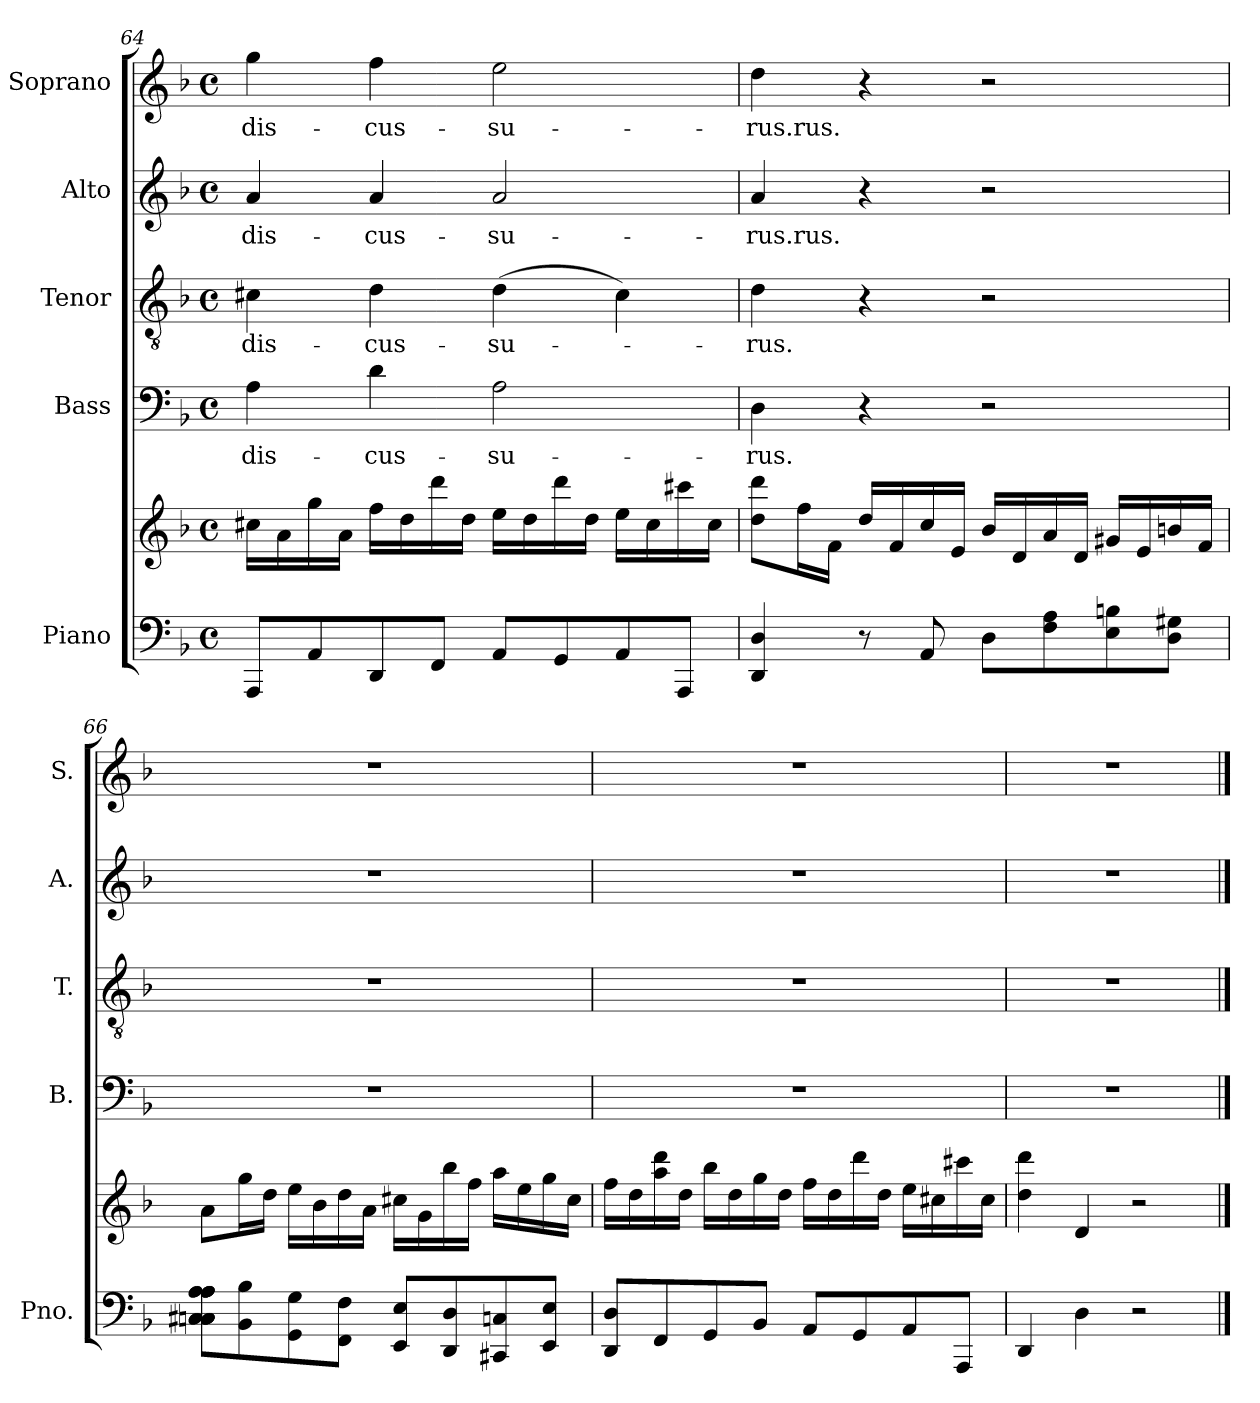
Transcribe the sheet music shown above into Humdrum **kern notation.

**kern	**kern	**kern	**text	**kern	**text	**kern	**text	**kern	**text
*part5	*part5	*part4	*part4	*part3	*part3	*part2	*part2	*part1	*part1
*staff6	*staff5	*staff4	*staff4	*staff3	*staff3	*staff2	*staff2	*staff1	*staff1
*I"Piano	*	*I"Bass	*	*I"Tenor	*	*I"Alto	*	*I"Soprano	*
*I'Pno.	*	*I'B.	*	*I'T.	*	*I'A.	*	*I'S.	*
*clefF4	*clefG2	*clefF4	*	*clefGv2	*	*clefG2	*	*clefG2	*
*k[b-]	*k[b-]	*k[b-]	*	*k[b-]	*	*k[b-]	*	*k[b-]	*
*F:	*F:	*F:	*	*F:	*	*F:	*	*F:	*
*M4/4	*M4/4	*M4/4	*	*M4/4	*	*M4/4	*	*M4/4	*
*met(c)	*met(c)	*met(c)	*	*met(c)	*	*met(c)	*	*met(c)	*
=64	=64	=64	=64	=64	=64	=64	=64	=64	=64
!	!	!	!LO:LY:b	!	!LO:LY:b	!	!LO:LY:b	!	!LO:LY:b
8AAA/L	16cc#X\LL	4A\	dis-	4c#X\	dis-	4a/	dis-	4gg\	dis-
.	16a\	.	.	.	.	.	.	.	.
8AA/	16gg\	.	.	.	.	.	.	.	.
.	16a\JJ	.	.	.	.	.	.	.	.
!	!	!	!LO:LY:b	!	!LO:LY:b	!	!LO:LY:b	!	!LO:LY:b
8DD/	16ff\LL	4d\	-cus-	4d\	-cus-	4a/	-cus-	4ff\	-cus-
.	16dd\	.	.	.	.	.	.	.	.
8FF/J	16ddd\	.	.	.	.	.	.	.	.
.	16dd\JJ	.	.	.	.	.	.	.	.
!	!	!	!LO:LY:b	!	!LO:LY:b	!	!LO:LY:b	!	!LO:LY:b
8AA/L	16ee\LL	2A\	-su-	(>4d\	-su-	2a/	-su-	2ee\	-su-
.	16dd\	.	.	.	.	.	.	.	.
8GG/	16ddd\	.	.	.	.	.	.	.	.
.	16dd\JJ	.	.	.	.	.	.	.	.
8AA/	16ee\LL	.	.	4c#\)	.	.	.	.	.
.	16cc#\	.	.	.	.	.	.	.	.
8AAA/J	16ccc#X\	.	.	.	.	.	.	.	.
.	16cc#\JJ	.	.	.	.	.	.	.	.
=65	=65	=65	=65	=65	=65	=65	=65	=65	=65
!	!	!	!LO:LY:b	!	!LO:LY:b	!	!LO:LY:b	!	!LO:LY:b
4DD/ 4D/	8dd\ 8ddd\L	4D\	-rus.	4d\	-rus.	4a/	-rus.rus.	4dd\	-rus.rus.
.	16ff\L	.	.	.	.	.	.	.	.
.	16f\JJ	.	.	.	.	.	.	.	.
8r	16dd/LL	4r	.	4r	.	4r	.	4r	.
.	16f/	.	.	.	.	.	.	.	.
8AA/	16cc/	.	.	.	.	.	.	.	.
.	16e/JJ	.	.	.	.	.	.	.	.
8D\L	16b-/LL	2r	.	2r	.	2r	.	2r	.
.	16d/	.	.	.	.	.	.	.	.
8F\ 8A\	16a/	.	.	.	.	.	.	.	.
.	16d/JJ	.	.	.	.	.	.	.	.
8E\ 8Bn\	16g#X/LL	.	.	.	.	.	.	.	.
.	16e/	.	.	.	.	.	.	.	.
8D\ 8G#X\J	16bn/	.	.	.	.	.	.	.	.
.	16f/JJ	.	.	.	.	.	.	.	.
!!LO:LB:g=z
=66	=66	=66	=66	=66	=66	=66	=66	=66	=66
8Cn\ 8C\ 8C\ 8C\ 8C#X\ 8A\ 8A\ 8A\ 8A\ 8A\L	8a\L	1r	.	1r	.	1r	.	1r	.
8BB-\ 8B-\	16gg\L	.	.	.	.	.	.	.	.
.	16dd\JJ	.	.	.	.	.	.	.	.
8GG\ 8G\	16ee\LL	.	.	.	.	.	.	.	.
.	16b-\	.	.	.	.	.	.	.	.
8FF\ 8F\J	16dd\	.	.	.	.	.	.	.	.
.	16a\JJ	.	.	.	.	.	.	.	.
8EE/ 8E/L	16cc#X\LL	.	.	.	.	.	.	.	.
.	16g\	.	.	.	.	.	.	.	.
8DD/ 8D/	16bb-\	.	.	.	.	.	.	.	.
.	16ff\JJ	.	.	.	.	.	.	.	.
8CC#X/ 8Cn/	16aa\LL	.	.	.	.	.	.	.	.
.	16ee\	.	.	.	.	.	.	.	.
8EE/ 8E/J	16gg\	.	.	.	.	.	.	.	.
.	16cc#\JJ	.	.	.	.	.	.	.	.
=67	=67	=67	=67	=67	=67	=67	=67	=67	=67
8DD/ 8D/L	16ff\LL	1r	.	1r	.	1r	.	1r	.
.	16dd\	.	.	.	.	.	.	.	.
8FF/	16aa\ 16ddd\	.	.	.	.	.	.	.	.
.	16dd\JJ	.	.	.	.	.	.	.	.
8GG/	16bb-\LL	.	.	.	.	.	.	.	.
.	16dd\	.	.	.	.	.	.	.	.
8BB-/J	16gg\	.	.	.	.	.	.	.	.
.	16dd\JJ	.	.	.	.	.	.	.	.
8AA/L	16ff\LL	.	.	.	.	.	.	.	.
.	16dd\	.	.	.	.	.	.	.	.
8GG/	16ddd\	.	.	.	.	.	.	.	.
.	16dd\JJ	.	.	.	.	.	.	.	.
8AA/	16ee\LL	.	.	.	.	.	.	.	.
.	16cc#X\	.	.	.	.	.	.	.	.
8AAA/J	16ccc#X\	.	.	.	.	.	.	.	.
.	16cc#\JJ	.	.	.	.	.	.	.	.
=68	=68	=68	=68	=68	=68	=68	=68	=68	=68
4DD/	4dd\ 4ddd\	1r	.	1r	.	1r	.	1r	.
4D\	4d/	.	.	.	.	.	.	.	.
2r	2r	.	.	.	.	.	.	.	.
==	==	==	==	==	==	==	==	==	==
*-	*-	*-	*-	*-	*-	*-	*-	*-	*-
